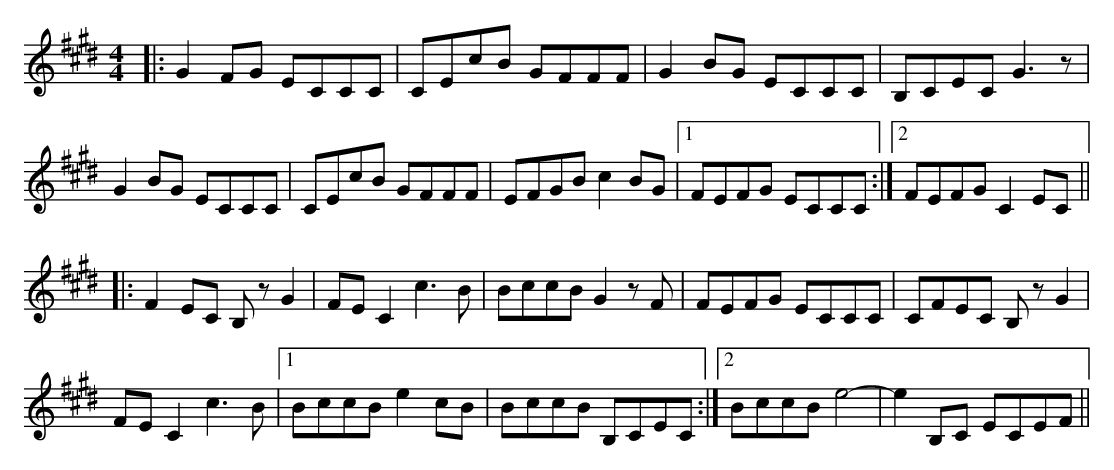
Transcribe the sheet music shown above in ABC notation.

X:1
M:4/4
K:E
|:G2 FG ECCC|CEcB GFFF|G2 BG ECCC|B,CEC G3z|
G2 BG ECCC|CEcB GFFF|EFGB c2 BG|1 FEFG ECCC:|2 FEFG C2 EC||
|:F2 EC B, zG2|FE C2 c3 B|BccB G2 zF|FEFG ECCC|CFEC B, zG2|
FE C2 c3 B|1 BccB e2 cB|BccB B,CEC:|2 BccB e4-|e2 B,C ECEF||
